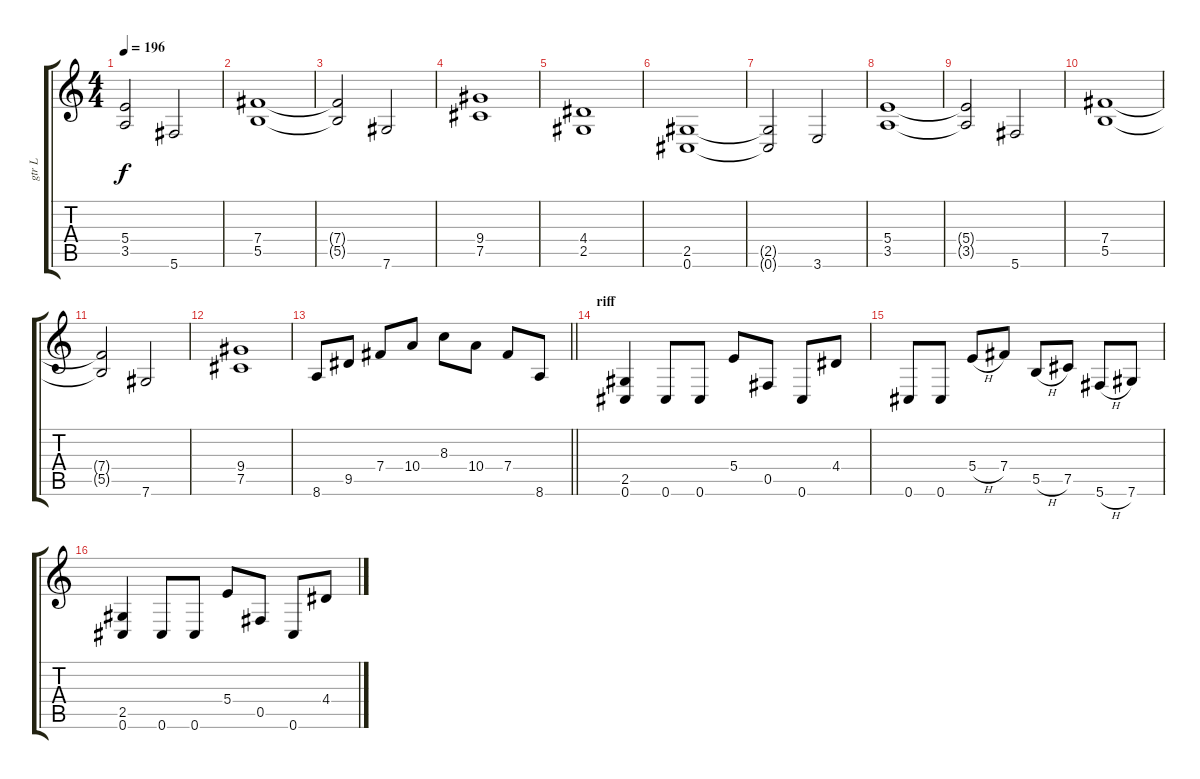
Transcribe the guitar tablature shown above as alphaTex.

\track ("gtr L" "gtr L") {instrument distortionguitar}
\staff {score tabs}
\tuning (Db4 Ab3 E3 B2 Gb2 Db2) {hide}
\ts (4 4)
\tempo 196
\clef g2
\ks c
(5.4{t} 3.5{t}).2{dy f} 5.6.2 |
(7.4 5.5).1 |
(7.4{t} 5.5{t}).2 7.6.2 |
(9.4 7.5).1 |
(4.4 2.5).1 |
(2.5 0.6).1 |
(2.5{t} 0.6{t}).2 3.6.2 |
(5.4 3.5).1 |
(5.4{t} 3.5{t}).2 5.6.2 |
(7.4 5.5).1 |
(7.4{t} 5.5{t}).2 7.6.2 |
(9.4 7.5).1 |
\barLineRight lightlight
8.6.8 9.5.8 7.4.8 10.4.8 8.3.8 10.4.8 7.4.8 8.6.8 |
\section ("" "riff ")
(2.5 0.6).4 0.6.8 0.6.8 5.4.8 0.5.8 0.6.8 4.4.8 |
0.6.8 0.6.8 5.4{h}.8 7.4.8 5.5{h}.8 7.5.8 5.6{h}.8 7.6.8 |
(2.5 0.6).4 0.6.8 0.6.8 5.4.8 0.5.8 0.6.8 4.4.8
